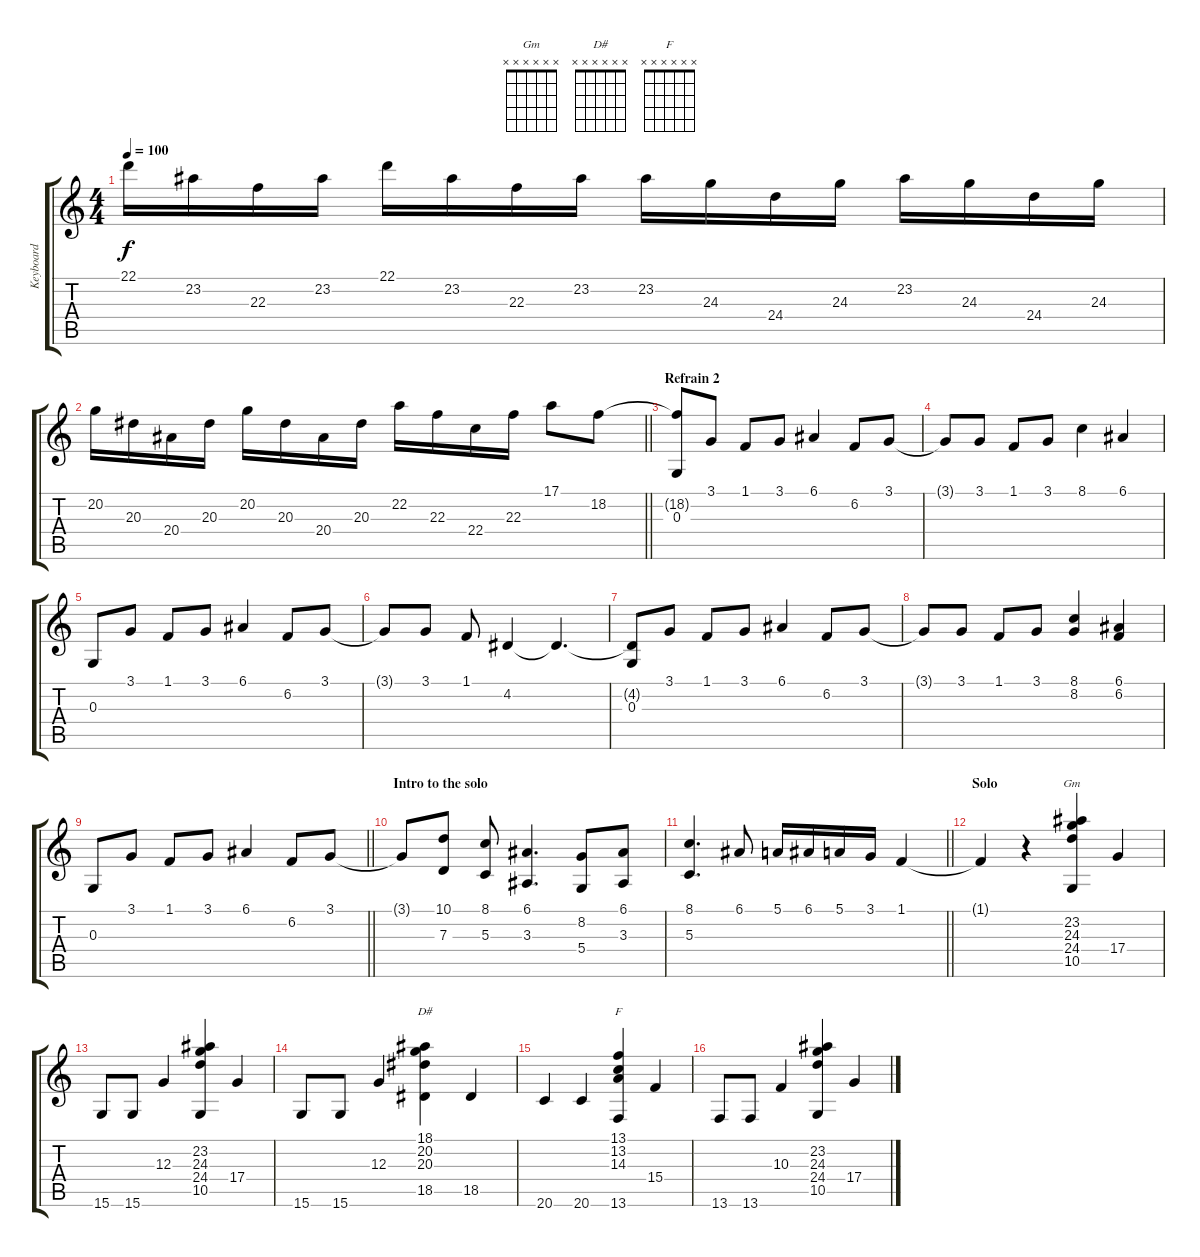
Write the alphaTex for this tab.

\track ("Keyboard" "Keyboard") {instrument drawbarorgan}
\staff {score tabs}
\tuning (E4 B3 G3 D3 A2 E2) {hide}
\chord ("Gm" x x x x x x)
\chord ("D#" x x x x x x)
\chord ("F" x x x x x x)
\ts (4 4)
\tempo 100
\clef g2
\ks c
22.1.16{dy f} 23.2.16 22.3.16 23.2.16 22.1.16 23.2.16 22.3.16 23.2.16 23.2.16 24.3.16 24.4.16 24.3.16 23.2.16 24.3.16 24.4.16 24.3.16 |
\barLineRight lightlight
20.2.16 20.3.16 20.4.16 20.3.16 20.2.16 20.3.16 20.4.16 20.3.16 22.2.16 22.3.16 22.4.16 22.3.16 17.1.8 18.2.8 |
\section ("" "Refrain 2")
(18.2{t} 0.3).8 3.1.8 1.1.8 3.1.8 6.1.4 6.2.8 3.1.8 |
3.1{t}.8 3.1.8 1.1.8 3.1.8 8.1.4 6.1.4 |
0.3.8 3.1.8 1.1.8 3.1.8 6.1.4 6.2.8 3.1.8 |
3.1{t}.8 3.1.8 1.1.8 4.2.4 4.2{t}.4{d} |
(4.2{t} 0.3).8 3.1.8 1.1.8 3.1.8 6.1.4 6.2.8 3.1.8 |
3.1{t}.8 3.1.8 1.1.8 3.1.8 (8.1 8.2).4 (6.1 6.2).4 |
\barLineRight lightlight
0.3.8 3.1.8 1.1.8 3.1.8 6.1.4 6.2.8 3.1.8 |
\section ("" "Intro to the solo")
3.1{t}.8 (10.1 7.3).8 (8.1 5.3).8 (6.1 3.3).4{d} (8.2 5.4).8 (6.1 3.3).8 |
\barLineRight lightlight
(8.1 5.3).4{d} 6.1.8 5.1.16 6.1.16 5.1.16 3.1.16 1.1.4 |
\section ("" "Solo")
1.1{t}.4 r.4 (23.2 24.3 24.4 10.5).4{ch "Gm"} 17.4.4 |
15.6.8 15.6.8 12.3.4 (23.2 24.3 24.4 10.5).4 17.4.4 |
15.6.8 15.6.8 12.3.4 (18.1 20.2 20.3 18.5).4{ch "D#"} 18.5.4 |
20.6.4 20.6.4 (13.1 13.2 14.3 13.6).4{ch "F"} 15.4.4 |
13.6.8 13.6.8 10.3.4 (23.2 24.3 24.4 10.5).4 17.4.4
